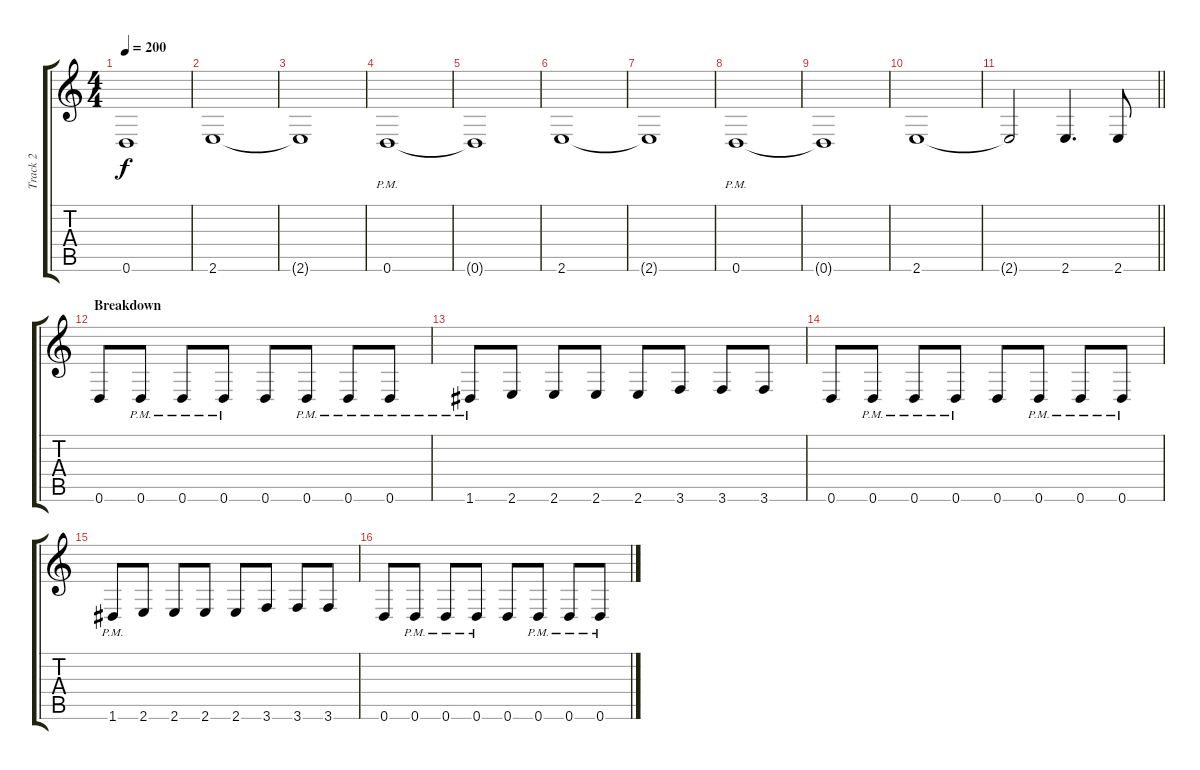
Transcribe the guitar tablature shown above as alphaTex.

\track ("Track 2" "Track 2") {instrument distortionguitar}
\staff {score tabs}
\tuning (E4 B3 G3 D3 A2 D2) {hide}
\ts (4 4)
\tempo 200
\clef g2
\ks c
0.6{t}.1{dy f} |
2.6.1 |
2.6{t}.1 |
0.6{pm}.1 |
0.6{t}.1 |
2.6.1 |
2.6{t}.1 |
0.6{pm}.1 |
0.6{t}.1 |
2.6.1 |
\barLineRight lightlight
2.6{t}.2 2.6.4{d} 2.6.8 |
\section ("" "Breakdown")
0.6.8 0.6{pm}.8 0.6{pm}.8 0.6{pm}.8 0.6.8 0.6{pm}.8 0.6{pm}.8 0.6{pm}.8 |
1.6{pm}.8 2.6.8 2.6.8 2.6.8 2.6.8 3.6.8 3.6.8 3.6.8 |
0.6.8 0.6{pm}.8 0.6{pm}.8 0.6{pm}.8 0.6.8 0.6{pm}.8 0.6{pm}.8 0.6{pm}.8 |
1.6{pm}.8 2.6.8 2.6.8 2.6.8 2.6.8 3.6.8 3.6.8 3.6.8 |
0.6.8 0.6{pm}.8 0.6{pm}.8 0.6{pm}.8 0.6.8 0.6{pm}.8 0.6{pm}.8 0.6{pm}.8
